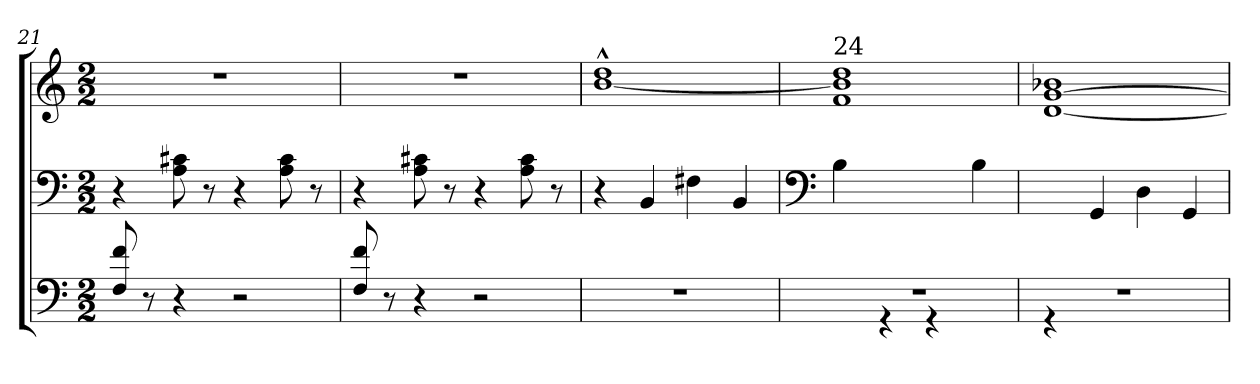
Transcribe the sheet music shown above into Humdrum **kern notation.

**kern	**kern	**kern	**dynam
*part1	*part1	*part1	*part1
*staff3	*staff2	*staff1	*staff1/2/3
*clefF4	*clefF4	*	*
*k[]	*k[]	*k[]	*
*C:	*C:	*C:	*
*M2/2	*M2/2	*M2/2	*
=21	=21	=21	=21
8F/ 8f/	4r	1r	.
8r	.	.	.
4r	8A\ 8c#X\	.	.
.	8r	.	.
2r	4r	.	.
.	8A\ 8c#\	.	.
.	8r	.	.
=22	=22	=22	=22
8F/ 8f/	4r	1r	.
8r	.	.	.
4r	8A\ 8c#X\	.	.
.	8r	.	.
2r	4r	.	.
.	8A\ 8c#\	.	.
.	8r	.	.
=23	=23	=23	=23
!	!	!	!LO:DY:b=2
!	!	!	!LO:DY:n=1:b
1r	4r	[1b^^ 1dd^^	mp mp
.	4BB/	.	.
.	4F#X\	.	.
.	4BB/	.	.
!!LO:LB:g=z
=24	=24	=24	=24
*	*clefF4	*	*
*^	*	*^	*
!	!	!	!LO:TX:a:t=24	!	!
1r	4ryy	4B\	1b] 1dd	1f	.
.	4r	2ryy	.	.	.
.	4r	.	.	.	.
.	4ryy	4B\	.	.	.
=25	=25	=25	=25	=25	=25
1r	4r	4ryy	[1g 1b-X	[1d	.
.	2.ryy	4GG/	.	.	.
.	.	4D\	.	.	.
.	.	4GG/	.	.	.
*v	*v	*	*v	*v	*
=	=	=	=
*-	*-	*-	*-
